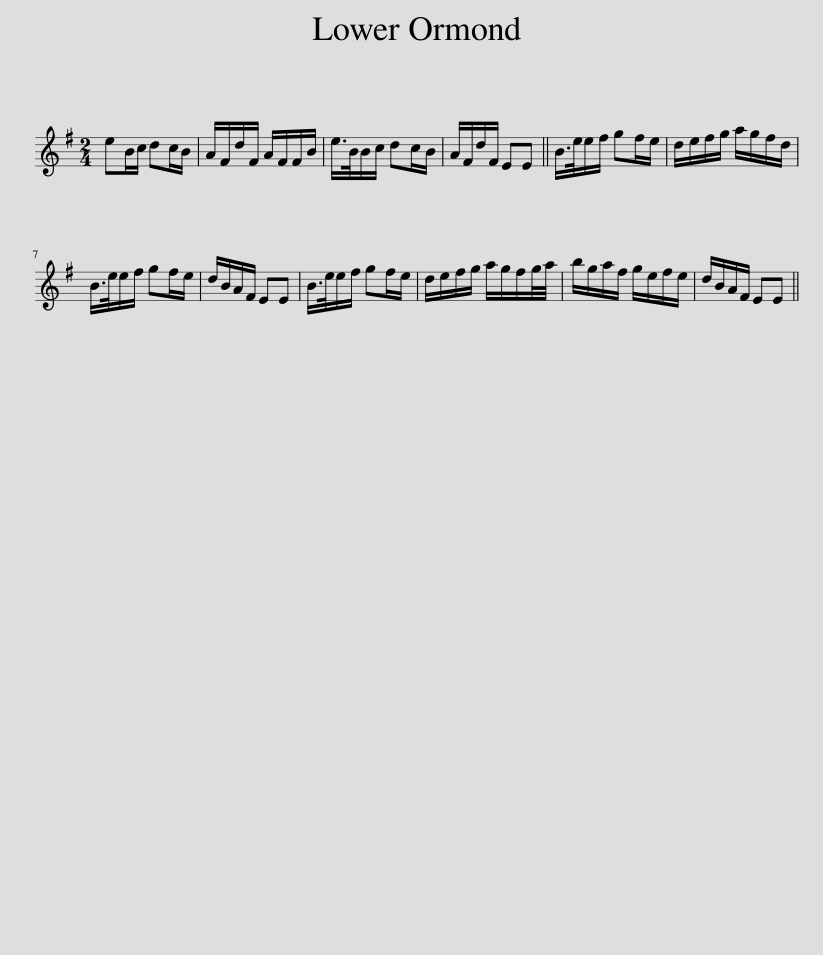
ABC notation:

X:1
L:1/8
M:2/4
I:linebreak $
K:Emin
V:1 treble
V:1
 eB/c/ dc/B/ | A/F/d/F/ A/F/F/B/ | e/>B/B/c/ dc/B/ | A/F/d/F/ EE || B/>e/e/f/ gf/e/ | %5
 d/e/f/g/ a/g/f/d/ |$ B/>e/e/f/ gf/e/ | d/B/A/F/ EE | B/>e/e/f/ gf/e/ | d/e/f/g/ a/g/f/g/4a/4 | %10
 b/g/a/f/ g/e/f/e/ | d/B/A/F/ EE || %12
